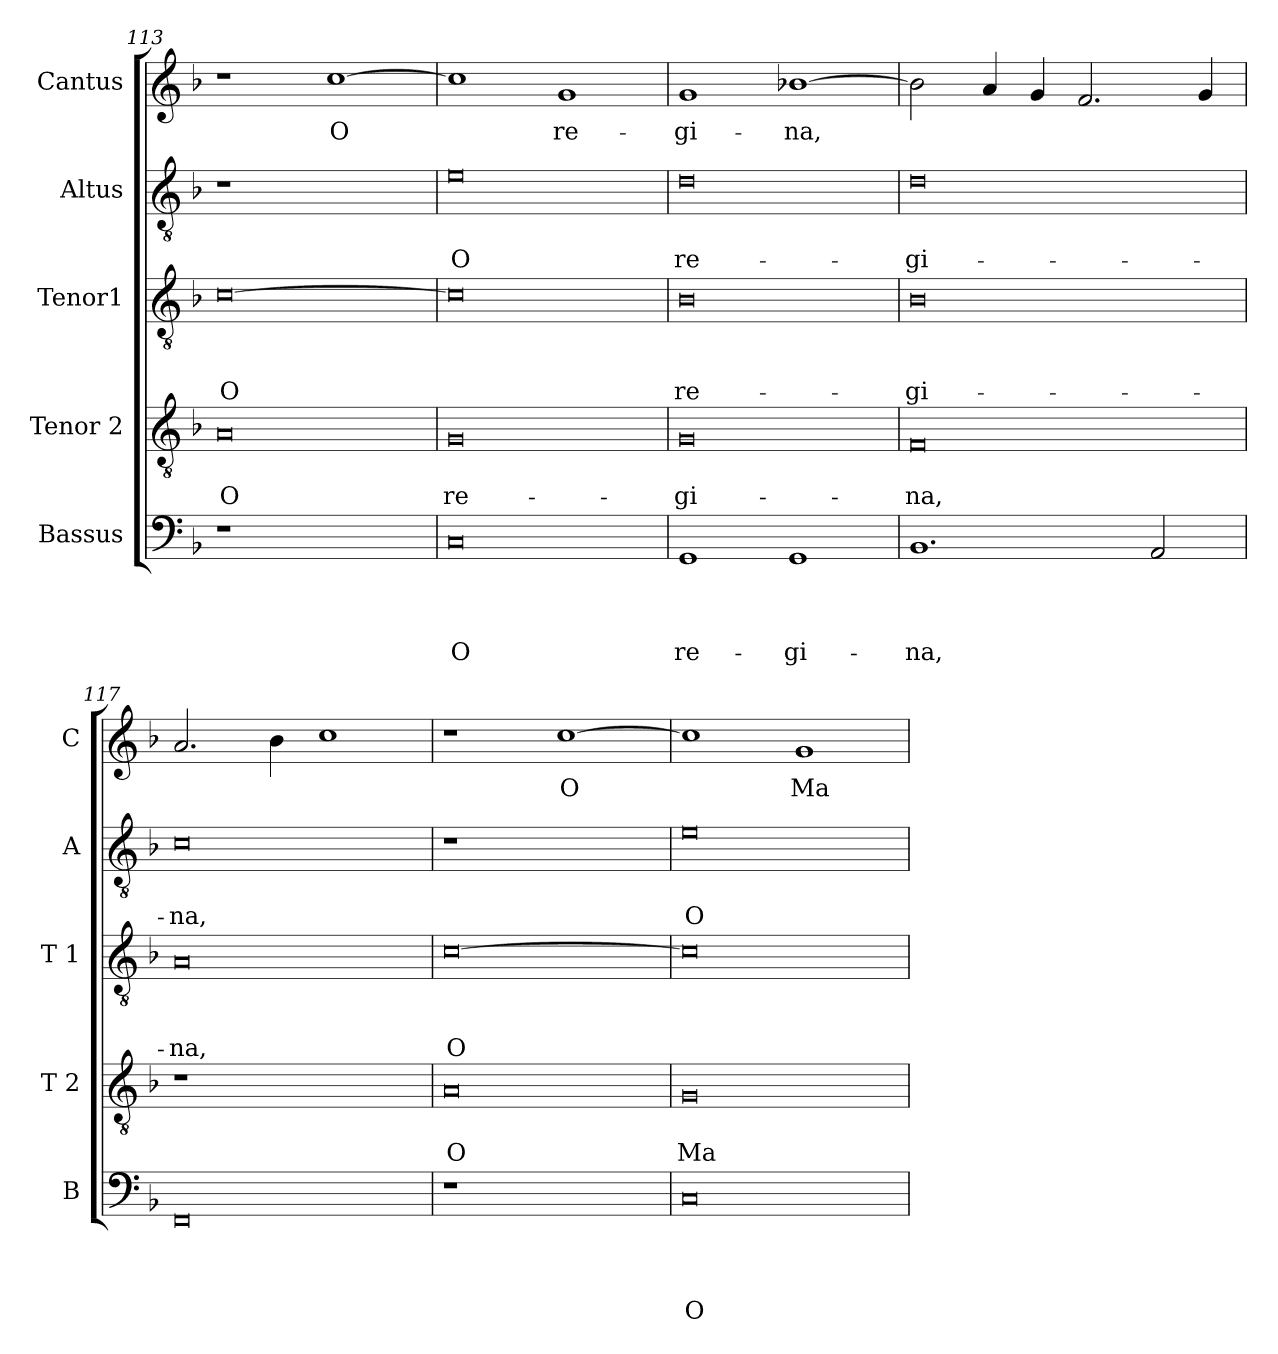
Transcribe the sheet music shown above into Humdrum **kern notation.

**kern	**text	**text	**text	**text	**kern	**text	**text	**kern	**text	**text	**text	**kern	**text	**text	**kern	**text
*part5	*part5	*part5	*part5	*part5	*part4	*part4	*part4	*part3	*part3	*part3	*part3	*part2	*part2	*part2	*part1	*part1
*staff5	*staff5	*staff5	*staff5	*staff5	*staff4	*staff4	*staff4	*staff3	*staff3	*staff3	*staff3	*staff2	*staff2	*staff2	*staff1	*staff1
*I"Bassus	*	*	*	*	*I"Tenor 2	*	*	*I"Tenor1	*	*	*	*I"Altus	*	*	*I"Cantus	*
*I'B	*	*	*	*	*I'T 2	*	*	*I'T 1	*	*	*	*I'A	*	*	*I'C	*
*clefF4	*	*	*	*	*clefGv2	*	*	*clefGv2	*	*	*	*clefGv2	*	*	*clefG2	*
*k[b-]	*	*	*	*	*k[b-]	*	*	*k[b-]	*	*	*	*k[b-]	*	*	*k[b-]	*
*F:	*	*	*	*	*F:	*	*	*F:	*	*	*	*F:	*	*	*F:	*
=113	=113	=113	=113	=113	=113	=113	=113	=113	=113	=113	=113	=113	=113	=113	=113	=113
!	!	!	!	!	!	!	!LO:LY:b	!	!	!	!LO:LY:b	!	!	!	!	!
1r	.	.	.	.	0A	.	O	[0c	.	.	O	1r	.	.	1r	.
!	!	!	!	!	!	!	!	!	!	!	!	!	!	!	!	!LO:LY:b
1ryy	.	.	.	.	.	.	.	.	.	.	.	1ryy	.	.	[1cc	O
=114	=114	=114	=114	=114	=114	=114	=114	=114	=114	=114	=114	=114	=114	=114	=114	=114
!	!	!	!	!LO:LY:b	!	!	!LO:LY:b	!	!	!	!	!	!	!LO:LY:b	!	!
0C	.	.	.	O	0G	.	re-	0c]	.	.	.	0e	.	O	1cc]	.
!	!	!	!	!	!	!	!	!	!	!	!	!	!	!	!	!LO:LY:b
.	.	.	.	.	.	.	.	.	.	.	.	.	.	.	1g	re-
=115	=115	=115	=115	=115	=115	=115	=115	=115	=115	=115	=115	=115	=115	=115	=115	=115
!	!	!	!	!LO:LY:b	!	!	!LO:LY:b	!	!	!	!LO:LY:b	!	!	!LO:LY:b	!	!LO:LY:b
1GG	.	.	.	re-	0G	.	-gi-	0B-	.	.	re-	0d	.	re-	1g	-gi-
!	!	!	!	!LO:LY:b	!	!	!	!	!	!	!	!	!	!	!	!LO:LY:b
1GG	.	.	.	-gi-	.	.	.	.	.	.	.	.	.	.	[1b-X	-na,
!!LO:LB:g=z
=116	=116	=116	=116	=116	=116	=116	=116	=116	=116	=116	=116	=116	=116	=116	=116	=116
!	!	!	!	!LO:LY:b	!	!	!LO:LY:b	!	!	!	!LO:LY:b	!	!	!LO:LY:b	!	!
1.BB-	.	.	.	-na,	0F	.	-na,	0B-	.	.	-gi-	0d	.	-gi-	2b-\]	.
.	.	.	.	.	.	.	.	.	.	.	.	.	.	.	4a/	.
.	.	.	.	.	.	.	.	.	.	.	.	.	.	.	4g/	.
.	.	.	.	.	.	.	.	.	.	.	.	.	.	.	2.f/	.
2AA/	.	.	.	.	.	.	.	.	.	.	.	.	.	.	.	.
.	.	.	.	.	.	.	.	.	.	.	.	.	.	.	4g/	.
=117	=117	=117	=117	=117	=117	=117	=117	=117	=117	=117	=117	=117	=117	=117	=117	=117
!	!	!	!	!	!	!	!	!	!	!	!LO:LY:b	!	!	!LO:LY:b	!	!
0FF	.	.	.	.	1r	.	.	0A	.	.	-na,	0c	.	-na,	2.a/	.
.	.	.	.	.	.	.	.	.	.	.	.	.	.	.	4b-\	.
.	.	.	.	.	1ryy	.	.	.	.	.	.	.	.	.	1cc	.
=118	=118	=118	=118	=118	=118	=118	=118	=118	=118	=118	=118	=118	=118	=118	=118	=118
!	!	!	!	!	!	!	!LO:LY:b	!	!	!	!LO:LY:b	!	!	!	!	!
1r	.	.	.	.	0A	.	O	[0c	.	.	O	1r	.	.	1r	.
!	!	!	!	!	!	!	!	!	!	!	!	!	!	!	!	!LO:LY:b
1ryy	.	.	.	.	.	.	.	.	.	.	.	1ryy	.	.	[1cc	O
=119	=119	=119	=119	=119	=119	=119	=119	=119	=119	=119	=119	=119	=119	=119	=119	=119
!	!	!	!	!LO:LY:b	!	!	!LO:LY:b	!	!	!	!	!	!	!LO:LY:b	!	!
0C	.	.	.	O	0G	.	Ma-	0c]	.	.	.	0e	.	O	1cc]	.
!	!	!	!	!	!	!	!	!	!	!	!	!	!	!	!	!LO:LY:b
.	.	.	.	.	.	.	.	.	.	.	.	.	.	.	1g	Ma-
=	=	=	=	=	=	=	=	=	=	=	=	=	=	=	=	=
*-	*-	*-	*-	*-	*-	*-	*-	*-	*-	*-	*-	*-	*-	*-	*-	*-
